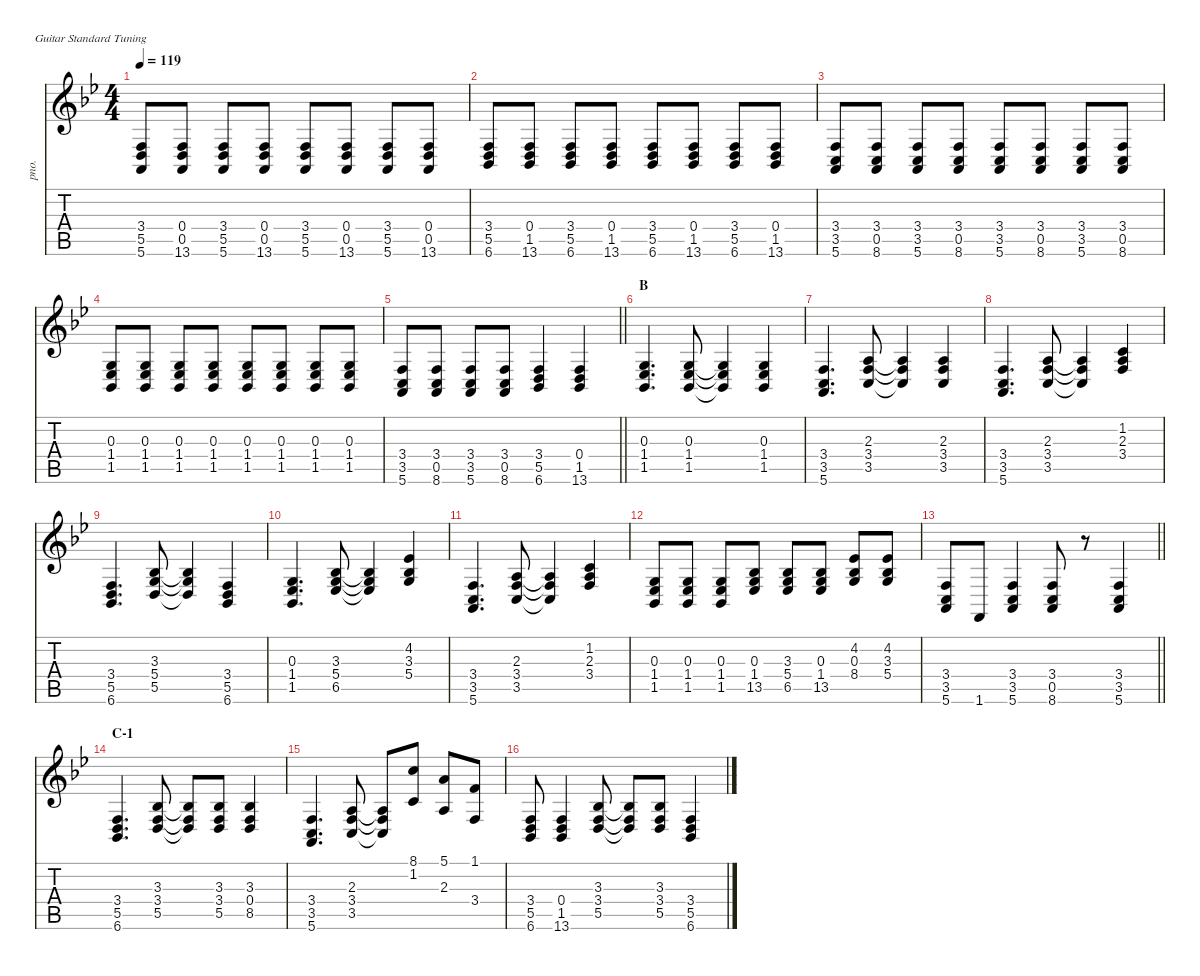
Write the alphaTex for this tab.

\defaultSystemsLayout 4
\hideDynamics
\bracketExtendMode nobrackets
\otherSystemsTrackNameOrientation horizontal
\track ("Keyboard 1" "pno.") {instrument brightacousticpiano}
\staff {score tabs}
\tuning (E4 B3 G3 D3 A2 E2)
\ts (4 4)
\tempo 119
\clef g2
\ks bb
(3.4{acc forcenatural} 5.5{acc forcenatural} 5.6{acc forcenatural}).8{dy f} (0.4{acc forcenatural} 0.5{acc forcenatural} 13.6{acc forcenatural}).8 (3.4{acc forcenatural} 5.5{acc forcenatural} 5.6{acc forcenatural}).8 (0.4{acc forcenatural} 0.5{acc forcenatural} 13.6{acc forcenatural}).8 (3.4{acc forcenatural} 5.5{acc forcenatural} 5.6{acc forcenatural}).8 (0.4{acc forcenatural} 0.5{acc forcenatural} 13.6{acc forcenatural}).8 (3.4{acc forcenatural} 5.5{acc forcenatural} 5.6{acc forcenatural}).8 (0.4{acc forcenatural} 0.5{acc forcenatural} 13.6{acc forcenatural}).8 |
(3.4{acc forcenatural} 5.5{acc forcenatural} 6.6{acc b}).8 (0.4{acc forcenatural} 1.5{acc b} 13.6{acc forcenatural}).8 (3.4{acc forcenatural} 5.5{acc forcenatural} 6.6{acc b}).8 (0.4{acc forcenatural} 1.5{acc b} 13.6{acc forcenatural}).8 (3.4{acc forcenatural} 5.5{acc forcenatural} 6.6{acc b}).8 (0.4{acc forcenatural} 1.5{acc b} 13.6{acc forcenatural}).8 (3.4{acc forcenatural} 5.5{acc forcenatural} 6.6{acc b}).8 (0.4{acc forcenatural} 1.5{acc b} 13.6{acc forcenatural}).8 |
(3.4{acc forcenatural} 3.5{acc forcenatural} 5.6{acc forcenatural}).8 (3.4{acc forcenatural} 0.5{acc forcenatural} 8.6{acc forcenatural}).8 (3.4{acc forcenatural} 3.5{acc forcenatural} 5.6{acc forcenatural}).8 (3.4{acc forcenatural} 0.5{acc forcenatural} 8.6{acc forcenatural}).8 (3.4{acc forcenatural} 3.5{acc forcenatural} 5.6{acc forcenatural}).8 (3.4{acc forcenatural} 0.5{acc forcenatural} 8.6{acc forcenatural}).8 (3.4{acc forcenatural} 3.5{acc forcenatural} 5.6{acc forcenatural}).8 (3.4{acc forcenatural} 0.5{acc forcenatural} 8.6{acc forcenatural}).8 |
(0.3{acc forcenatural} 1.4{acc b} 1.5{acc b}).8 (0.3{acc forcenatural} 1.4{acc b} 1.5{acc b}).8 (0.3{acc forcenatural} 1.4{acc b} 1.5{acc b}).8 (0.3{acc forcenatural} 1.4{acc b} 1.5{acc b}).8 (0.3{acc forcenatural} 1.4{acc b} 1.5{acc b}).8 (0.3{acc forcenatural} 1.4{acc b} 1.5{acc b}).8 (0.3{acc forcenatural} 1.4{acc b} 1.5{acc b}).8 (0.3{acc forcenatural} 1.4{acc b} 1.5{acc b}).8 |
\barLineRight lightlight
(3.4{acc forcenatural} 3.5{acc forcenatural} 5.6{acc forcenatural}).8 (3.4{acc forcenatural} 0.5{acc forcenatural} 8.6{acc forcenatural}).8 (3.4{acc forcenatural} 3.5{acc forcenatural} 5.6{acc forcenatural}).8 (3.4{acc forcenatural} 0.5{acc forcenatural} 8.6{acc forcenatural}).8 (3.4{acc forcenatural} 5.5{acc forcenatural} 6.6{acc b}).4 (0.4{acc forcenatural} 1.5{acc b} 13.6{acc forcenatural}).4 |
\section ("" "B")
(0.3{acc forcenatural} 1.4{acc b} 1.5{acc b}).4{d} (0.3{acc forcenatural} 1.4{acc b} 1.5{acc b}).8 (0.3{t acc forcenatural} 1.4{t acc b} 1.5{t acc b}).4 (0.3{acc forcenatural} 1.4{acc b} 1.5{acc b}).4 |
(3.4{acc forcenatural} 3.5{acc forcenatural} 5.6{acc forcenatural}).4{d} (2.3{acc forcenatural} 3.4{acc forcenatural} 3.5{acc forcenatural}).8 (2.3{t acc forcenatural} 3.4{t acc forcenatural} 3.5{t acc forcenatural}).4 (2.3{acc forcenatural} 3.4{acc forcenatural} 3.5{acc forcenatural}).4 |
(3.4{acc forcenatural} 3.5{acc forcenatural} 5.6{acc forcenatural}).4{d} (2.3{acc forcenatural} 3.4{acc forcenatural} 3.5{acc forcenatural}).8 (2.3{t acc forcenatural} 3.4{t acc forcenatural} 3.5{t acc forcenatural}).4 (1.2{acc forcenatural} 2.3{acc forcenatural} 3.4{acc forcenatural}).4 |
(3.4{acc forcenatural} 5.5{acc forcenatural} 6.6{acc b}).4{d} (3.3{acc b} 5.4{acc forcenatural} 5.5{acc forcenatural}).8 (3.3{t acc b} 5.4{t acc forcenatural} 5.5{t acc forcenatural}).4 (3.4{acc forcenatural} 5.5{acc forcenatural} 6.6{acc b}).4 |
(0.3{acc forcenatural} 1.4{acc b} 1.5{acc b}).4{d} (3.3{acc b} 5.4{acc forcenatural} 6.5{acc b}).8 (3.3{t acc b} 5.4{t acc forcenatural} 6.5{t acc b}).4 (4.2{acc b} 3.3{acc b} 5.4{acc forcenatural}).4 |
(3.4{acc forcenatural} 3.5{acc forcenatural} 5.6{acc forcenatural}).4{d} (2.3{acc forcenatural} 3.4{acc forcenatural} 3.5{acc forcenatural}).8 (2.3{t acc forcenatural} 3.4{t acc forcenatural} 3.5{t acc forcenatural}).4 (1.2{acc forcenatural} 2.3{acc forcenatural} 3.4{acc forcenatural}).4 |
(0.3{acc forcenatural} 1.4{acc b} 1.5{acc b}).8 (0.3{acc forcenatural} 1.4{acc b} 1.5{acc b}).8 (0.3{acc forcenatural} 1.4{acc b} 1.5{acc b}).8 (0.3{acc forcenatural} 1.4{acc b} 13.5{acc b}).8 (3.3{acc b} 5.4{acc forcenatural} 6.5{acc b}).8 (0.3{acc forcenatural} 1.4{acc b} 13.5{acc b}).8 (4.2{acc b} 0.3{acc forcenatural} 8.4{acc b}).8 (4.2{acc b} 3.3{acc b} 5.4{acc forcenatural}).8 |
\barLineRight lightlight
(3.4{acc forcenatural} 3.5{acc forcenatural} 5.6{acc forcenatural}).8 1.6{acc forcenatural}.8 (3.4{acc forcenatural} 3.5{acc forcenatural} 5.6{acc forcenatural}).4 (3.4{acc forcenatural} 0.5{acc forcenatural} 8.6{acc forcenatural}).8 r.8 (3.4{acc forcenatural} 3.5{acc forcenatural} 5.6{acc forcenatural}).4 |
\section ("" "C-1")
(3.4{acc forcenatural} 5.5{acc forcenatural} 6.6{acc b}).4{d} (3.3{acc b} 3.4{acc forcenatural} 5.5{acc forcenatural}).8 (3.3{t acc b} 3.4{t acc forcenatural} 5.5{t acc forcenatural}).8 (3.3{acc b} 3.4{acc forcenatural} 5.5{acc forcenatural}).8 (3.3{acc b} 0.4{acc forcenatural} 8.5{acc forcenatural}).4 |
(3.4{acc forcenatural} 3.5{acc forcenatural} 5.6{acc forcenatural}).4{d} (2.3{acc forcenatural} 3.4{acc forcenatural} 3.5{acc forcenatural}).8 (2.3{t acc forcenatural} 3.4{t acc forcenatural} 3.5{t acc forcenatural}).8 (8.1{acc forcenatural} 1.2{acc forcenatural}).8 (5.1{acc forcenatural} 2.3{acc forcenatural}).8 (1.1{acc forcenatural} 3.4{acc forcenatural}).8 |
(3.4{acc forcenatural} 5.5{acc forcenatural} 6.6{acc b}).8 (0.4{acc forcenatural} 1.5{acc b} 13.6{acc forcenatural}).4 (3.3{acc b} 3.4{acc forcenatural} 5.5{acc forcenatural}).8 (3.3{t acc b} 3.4{t acc forcenatural} 5.5{t acc forcenatural}).8 (3.3{acc b} 3.4{acc forcenatural} 5.5{acc forcenatural}).8 (3.4{acc forcenatural} 5.5{acc forcenatural} 6.6{acc b}).4
